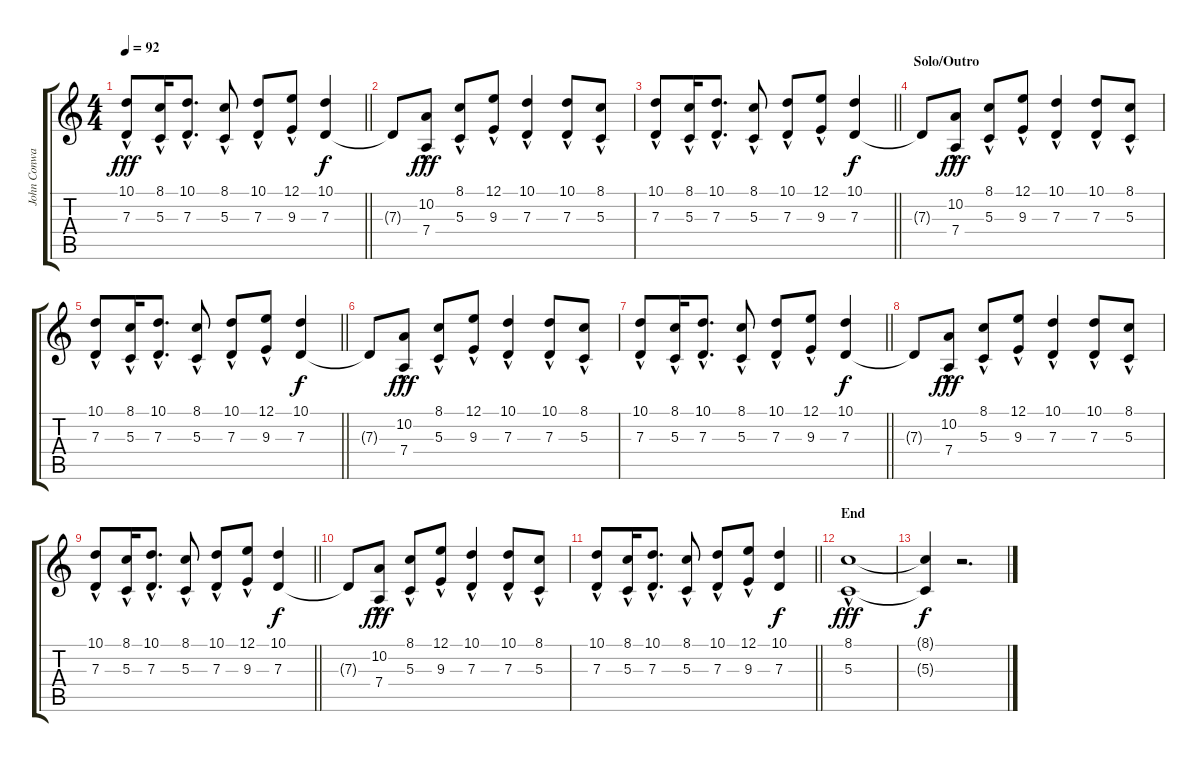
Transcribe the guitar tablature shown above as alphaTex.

\track ("John Conway" "John Conwa") {instrument drawbarorgan}
\staff {score tabs}
\tuning (E4 B3 G3 D3 A2 E2) {hide}
\ts (4 4)
\tempo 92
\clef g2
\barLineRight lightlight
\ks c
(10.1 7.3{hac}).8{dy fff} (8.1 5.3{hac}).16 (10.1 7.3{hac}).8{d} (8.1 5.3{hac}).8 (10.1 7.3{hac}).8 (12.1 9.3{hac}).8 (10.1 7.3).4{dy f} |
7.3{t}.8 (10.2 7.4{hac}).8{dy fff} (8.1 5.3{hac}).8 (12.1 9.3{hac}).8 (10.1 7.3{hac}).4 (10.1 7.3{hac}).8 (8.1 5.3{hac}).8 |
\barLineRight lightlight
(10.1 7.3{hac}).8 (8.1 5.3{hac}).16 (10.1 7.3{hac}).8{d} (8.1 5.3{hac}).8 (10.1 7.3{hac}).8 (12.1 9.3{hac}).8 (10.1 7.3).4{dy f} |
\section ("" "Solo/Outro")
7.3{t}.8 (10.2 7.4{hac}).8{dy fff} (8.1 5.3{hac}).8 (12.1 9.3{hac}).8 (10.1 7.3{hac}).4 (10.1 7.3{hac}).8 (8.1 5.3{hac}).8 |
\barLineRight lightlight
(10.1 7.3{hac}).8 (8.1 5.3{hac}).16 (10.1 7.3{hac}).8{d} (8.1 5.3{hac}).8 (10.1 7.3{hac}).8 (12.1 9.3{hac}).8 (10.1 7.3).4{dy f} |
7.3{t}.8 (10.2 7.4{hac}).8{dy fff} (8.1 5.3{hac}).8 (12.1 9.3{hac}).8 (10.1 7.3{hac}).4 (10.1 7.3{hac}).8 (8.1 5.3{hac}).8 |
\barLineRight lightlight
(10.1 7.3{hac}).8 (8.1 5.3{hac}).16 (10.1 7.3{hac}).8{d} (8.1 5.3{hac}).8 (10.1 7.3{hac}).8 (12.1 9.3{hac}).8 (10.1 7.3).4{dy f} |
7.3{t}.8 (10.2 7.4{hac}).8{dy fff} (8.1 5.3{hac}).8 (12.1 9.3{hac}).8 (10.1 7.3{hac}).4 (10.1 7.3{hac}).8 (8.1 5.3{hac}).8 |
\barLineRight lightlight
(10.1 7.3{hac}).8 (8.1 5.3{hac}).16 (10.1 7.3{hac}).8{d} (8.1 5.3{hac}).8 (10.1 7.3{hac}).8 (12.1 9.3{hac}).8 (10.1 7.3).4{dy f} |
7.3{t}.8 (10.2 7.4{hac}).8{dy fff} (8.1 5.3{hac}).8 (12.1 9.3{hac}).8 (10.1 7.3{hac}).4 (10.1 7.3{hac}).8 (8.1 5.3{hac}).8 |
\barLineRight lightlight
(10.1 7.3{hac}).8 (8.1 5.3{hac}).16 (10.1 7.3{hac}).8{d} (8.1 5.3{hac}).8 (10.1 7.3{hac}).8 (12.1 9.3{hac}).8 (10.1 7.3).4{dy f} |
\section ("" "End")
(8.1 5.3{hac}).1{dy fff} |
(8.1{t} 5.3{t}).4{dy f} r.2{d}
